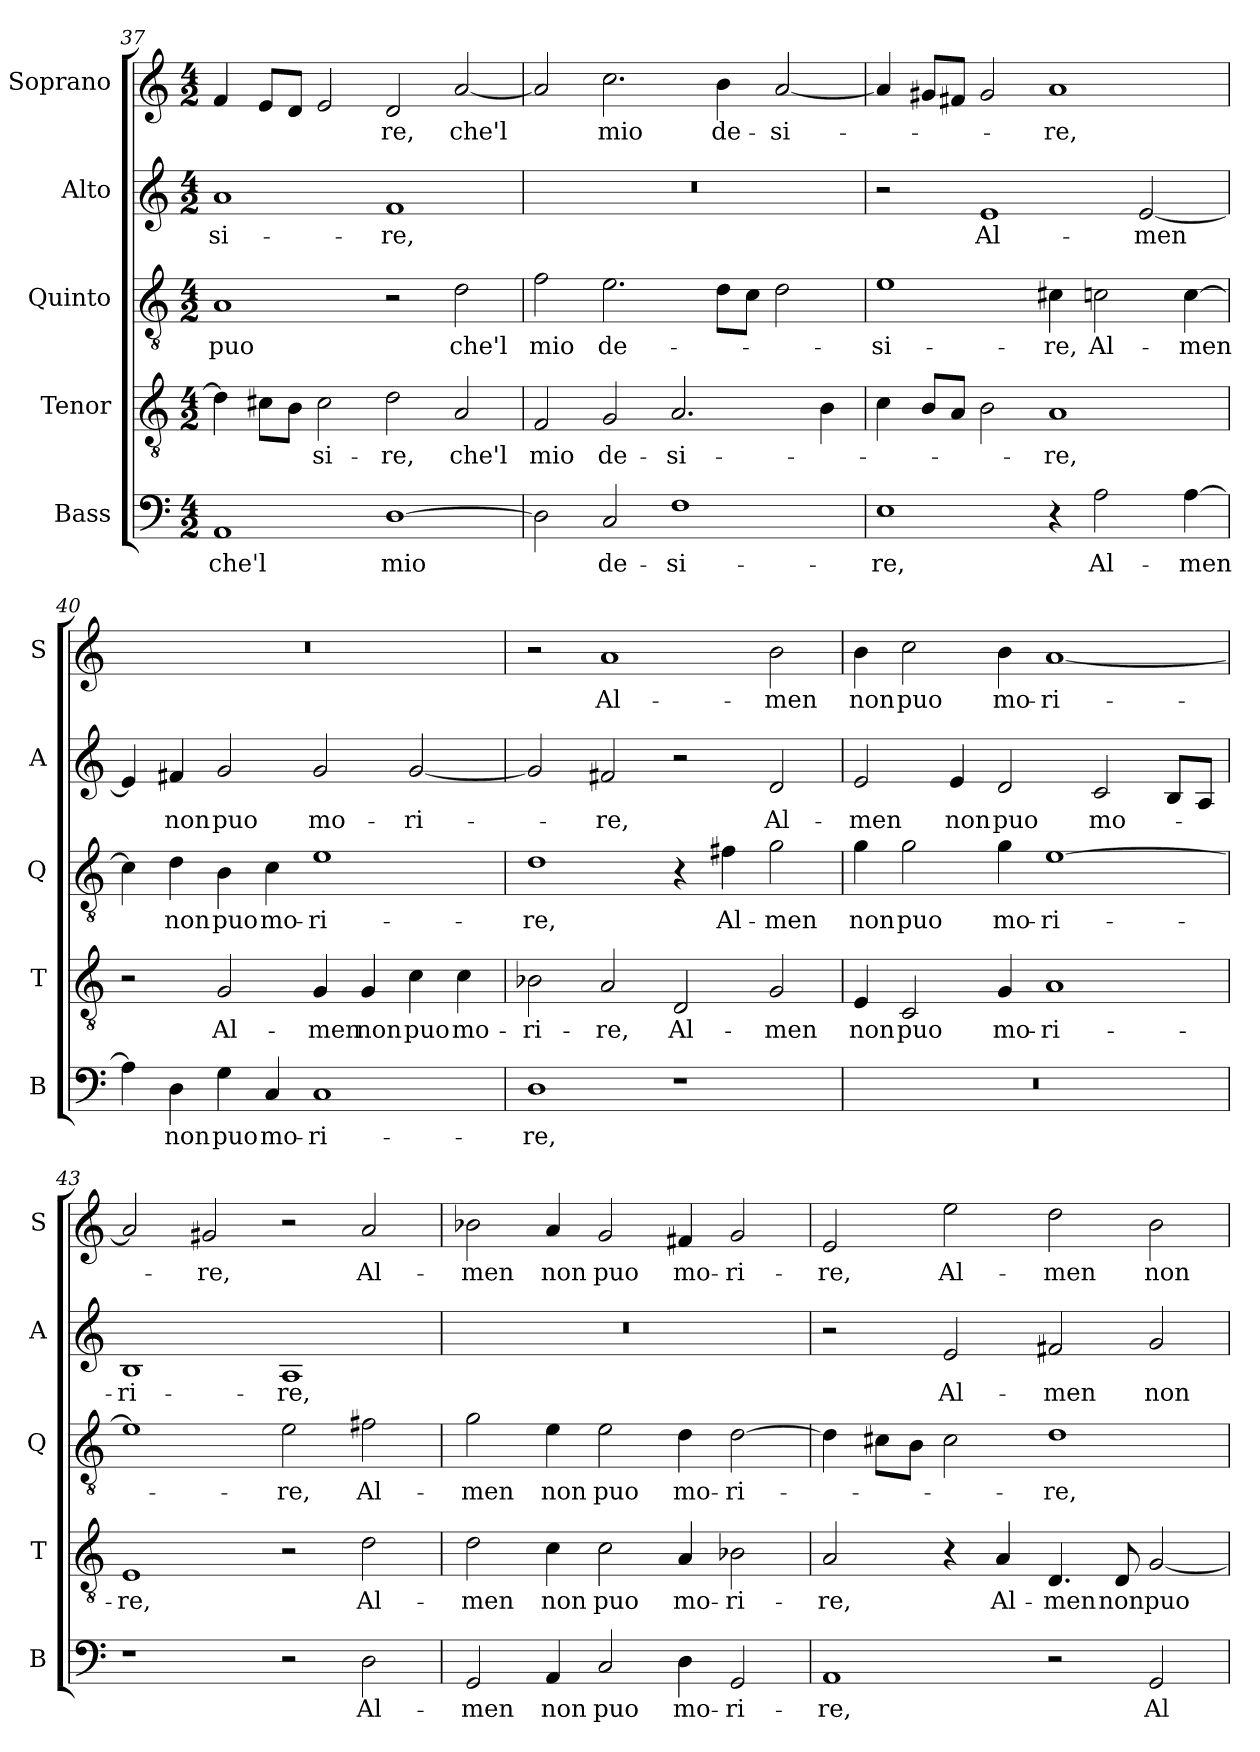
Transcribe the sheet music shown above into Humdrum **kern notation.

**kern	**text	**kern	**text	**kern	**text	**kern	**text	**kern	**text
*part5	*part5	*part4	*part4	*part3	*part3	*part2	*part2	*part1	*part1
*staff5	*staff5	*staff4	*staff4	*staff3	*staff3	*staff2	*staff2	*staff1	*staff1
*I"Bass	*	*I"Tenor	*	*I"Quinto	*	*I"Alto	*	*I"Soprano	*
*I'B	*	*I'T	*	*I'Q	*	*I'A	*	*I'S	*
*clefF4	*	*clefGv2	*	*clefGv2	*	*clefG2	*	*clefG2	*
*k[]	*	*k[]	*	*k[]	*	*k[]	*	*k[]	*
*C:	*	*C:	*	*C:	*	*C:	*	*C:	*
*M4/2	*	*M4/2	*	*M4/2	*	*M4/2	*	*M4/2	*
=37	=37	=37	=37	=37	=37	=37	=37	=37	=37
!	!LO:LY:b	!	!	!	!LO:LY:b	!	!LO:LY:b	!	!
1AA	che'l	4d\]	.	1A	puo	1a	-si-	4f/	.
.	.	8c#X\L	.	.	.	.	.	8e/L	.
.	.	8B\J	.	.	.	.	.	8d/J	.
!	!	!	!LO:LY:b	!	!	!	!	!	!
.	.	2c#\	-si-	.	.	.	.	2e/	.
!	!LO:LY:b	!	!LO:LY:b	!	!	!	!LO:LY:b	!	!LO:LY:b
[1D	mio	2d\	-re,	2r	.	1f	-re,	2d/	-re,
!	!	!	!LO:LY:b	!	!LO:LY:b	!	!	!	!LO:LY:b
.	.	2A/	che'l	2d\	che'l	.	.	[2a/	che'l
=38	=38	=38	=38	=38	=38	=38	=38	=38	=38
!	!	!	!LO:LY:b	!	!LO:LY:b	!	!	!	!
2D\]	.	2F/	mio	2f\	mio	0r	.	2a/]	.
!	!LO:LY:b	!	!LO:LY:b	!	!LO:LY:b	!	!	!	!LO:LY:b
2C/	de-	2G/	de-	2.e\	de-	.	.	2.cc\	mio
!	!LO:LY:b	!	!LO:LY:b	!	!	!	!	!	!
1F	-si-	2.A/	-si-	.	.	.	.	.	.
!	!	!	!	!	!	!	!	!	!LO:LY:b
.	.	.	.	8d\L	.	.	.	4b\	de-
.	.	.	.	8c\J	.	.	.	.	.
!	!	!	!	!	!	!	!	!	!LO:LY:b
.	.	.	.	2d\	.	.	.	[2a/	-si-
.	.	4B\	.	.	.	.	.	.	.
=39	=39	=39	=39	=39	=39	=39	=39	=39	=39
!	!LO:LY:b	!	!	!	!LO:LY:b	!	!	!	!
1E	-re,	4c\	.	1e	-si-	2r	.	4a/]	.
.	.	8B/L	.	.	.	.	.	8g#X/L	.
.	.	8A/J	.	.	.	.	.	8f#X/J	.
!	!	!	!	!	!	!	!LO:LY:b	!	!
.	.	2B\	.	.	.	1e	Al-	2g#/	.
!	!	!	!LO:LY:b	!	!LO:LY:b	!	!	!	!LO:LY:b
4r	.	1A	-re,	4c#X\	-re,	.	.	1a	-re,
!	!LO:LY:b	!	!	!	!LO:LY:b	!	!	!	!
2A\	Al-	.	.	2cn\	Al-	.	.	.	.
!	!	!	!	!	!	!	!LO:LY:b	!	!
.	.	.	.	.	.	[2e/	-men	.	.
!	!LO:LY:b	!	!	!	!LO:LY:b	!	!	!	!
[4A\	-men	.	.	[4c\	-men	.	.	.	.
!!LO:LB:g=z
=40	=40	=40	=40	=40	=40	=40	=40	=40	=40
4A\]	.	2r	.	4c\]	.	4e/]	.	0r	.
!	!LO:LY:b	!	!	!	!LO:LY:b	!	!LO:LY:b	!	!
4D\	non	.	.	4d\	non	4f#X/	non	.	.
!	!LO:LY:b	!	!LO:LY:b	!	!LO:LY:b	!	!LO:LY:b	!	!
4G\	puo	2G/	Al-	4B\	puo	2g/	puo	.	.
!	!LO:LY:b	!	!	!	!LO:LY:b	!	!	!	!
4C/	mo-	.	.	4c\	mo-	.	.	.	.
!	!LO:LY:b	!	!LO:LY:b	!	!LO:LY:b	!	!LO:LY:b	!	!
1C	-ri-	4G/	-men	1e	-ri-	2g/	mo-	.	.
!	!	!	!LO:LY:b	!	!	!	!	!	!
.	.	4G/	non	.	.	.	.	.	.
!	!	!	!LO:LY:b	!	!	!	!LO:LY:b	!	!
.	.	4c\	puo	.	.	[2g/	-ri-	.	.
!	!	!	!LO:LY:b	!	!	!	!	!	!
.	.	4c\	mo-	.	.	.	.	.	.
=41	=41	=41	=41	=41	=41	=41	=41	=41	=41
!	!LO:LY:b	!	!LO:LY:b	!	!LO:LY:b	!	!	!	!
1D	-re,	2B-X\	-ri-	1d	-re,	2g/]	.	2r	.
!	!	!	!LO:LY:b	!	!	!	!LO:LY:b	!	!LO:LY:b
.	.	2A/	-re,	.	.	2f#X/	-re,	1a	Al-
!	!	!	!LO:LY:b	!	!	!	!	!	!
1r	.	2D/	Al-	4r	.	2r	.	.	.
!	!	!	!	!	!LO:LY:b	!	!	!	!
.	.	.	.	4f#X\	Al-	.	.	.	.
!	!	!	!LO:LY:b	!	!LO:LY:b	!	!LO:LY:b	!	!LO:LY:b
.	.	2G/	-men	2g\	-men	2d/	Al-	2b\	-men
=42	=42	=42	=42	=42	=42	=42	=42	=42	=42
!	!	!	!LO:LY:b	!	!LO:LY:b	!	!LO:LY:b	!	!LO:LY:b
0r	.	4E/	non	4g\	non	2e/	-men	4b\	non
!	!	!	!LO:LY:b	!	!LO:LY:b	!	!	!	!LO:LY:b
.	.	2C/	puo	2g\	puo	.	.	2cc\	puo
!	!	!	!	!	!	!	!LO:LY:b	!	!
.	.	.	.	.	.	4e/	non	.	.
!	!	!	!LO:LY:b	!	!LO:LY:b	!	!LO:LY:b	!	!LO:LY:b
.	.	4G/	mo-	4g\	mo-	2d/	puo	4b\	mo-
!	!	!	!LO:LY:b	!	!LO:LY:b	!	!	!	!LO:LY:b
.	.	1A	-ri-	[1e	-ri-	.	.	[1a	-ri-
!	!	!	!	!	!	!	!LO:LY:b	!	!
.	.	.	.	.	.	2c/	mo-	.	.
.	.	.	.	.	.	8B/L	.	.	.
.	.	.	.	.	.	8A/J	.	.	.
!!LO:PB:g=z
=43	=43	=43	=43	=43	=43	=43	=43	=43	=43
!	!	!	!LO:LY:b	!	!	!	!LO:LY:b	!	!
1r	.	1E	-re,	1e]	.	1B	-ri-	2a/]	.
!	!	!	!	!	!	!	!	!	!LO:LY:b
.	.	.	.	.	.	.	.	2g#X/	-re,
!	!	!	!	!	!LO:LY:b	!	!LO:LY:b	!	!
2r	.	2r	.	2e\	-re,	1A	-re,	2r	.
!	!LO:LY:b	!	!LO:LY:b	!	!LO:LY:b	!	!	!	!LO:LY:b
2D\	Al-	2d\	Al-	2f#X\	Al-	.	.	2a/	Al-
=44	=44	=44	=44	=44	=44	=44	=44	=44	=44
!	!LO:LY:b	!	!LO:LY:b	!	!LO:LY:b	!	!	!	!LO:LY:b
2GG/	-men	2d\	-men	2g\	-men	0r	.	2b-X\	-men
!	!LO:LY:b	!	!LO:LY:b	!	!LO:LY:b	!	!	!	!LO:LY:b
4AA/	non	4c\	non	4e\	non	.	.	4a/	non
!	!LO:LY:b	!	!LO:LY:b	!	!LO:LY:b	!	!	!	!LO:LY:b
2C/	puo	2c\	puo	2e\	puo	.	.	2g/	puo
!	!LO:LY:b	!	!LO:LY:b	!	!LO:LY:b	!	!	!	!LO:LY:b
4D\	mo-	4A/	mo-	4d\	mo-	.	.	4f#X/	mo-
!	!LO:LY:b	!	!LO:LY:b	!	!LO:LY:b	!	!	!	!LO:LY:b
2GG/	-ri-	2B-X\	-ri-	[2d\	-ri-	.	.	2g/	-ri-
=45	=45	=45	=45	=45	=45	=45	=45	=45	=45
!	!LO:LY:b	!	!LO:LY:b	!	!	!	!	!	!LO:LY:b
1AA	-re,	2A/	-re,	4d\]	.	2r	.	2e/	-re,
.	.	.	.	8c#X\L	.	.	.	.	.
.	.	.	.	8B\J	.	.	.	.	.
!	!	!	!	!	!	!	!LO:LY:b	!	!LO:LY:b
.	.	4r	.	2c#\	.	2e/	Al-	2ee\	Al-
!	!	!	!LO:LY:b	!	!	!	!	!	!
.	.	4A/	Al-	.	.	.	.	.	.
!	!	!	!LO:LY:b	!	!LO:LY:b	!	!LO:LY:b	!	!LO:LY:b
2r	.	4.D/	-men	1d	-re,	2f#X/	-men	2dd\	-men
!	!	!	!LO:LY:b	!	!	!	!	!	!
.	.	8D/	non	.	.	.	.	.	.
!	!LO:LY:b	!	!LO:LY:b	!	!	!	!LO:LY:b	!	!LO:LY:b
2GG/	Al-	[2G/	puo	.	.	2g/	non	2b\	non
=	=	=	=	=	=	=	=	=	=
*-	*-	*-	*-	*-	*-	*-	*-	*-	*-
